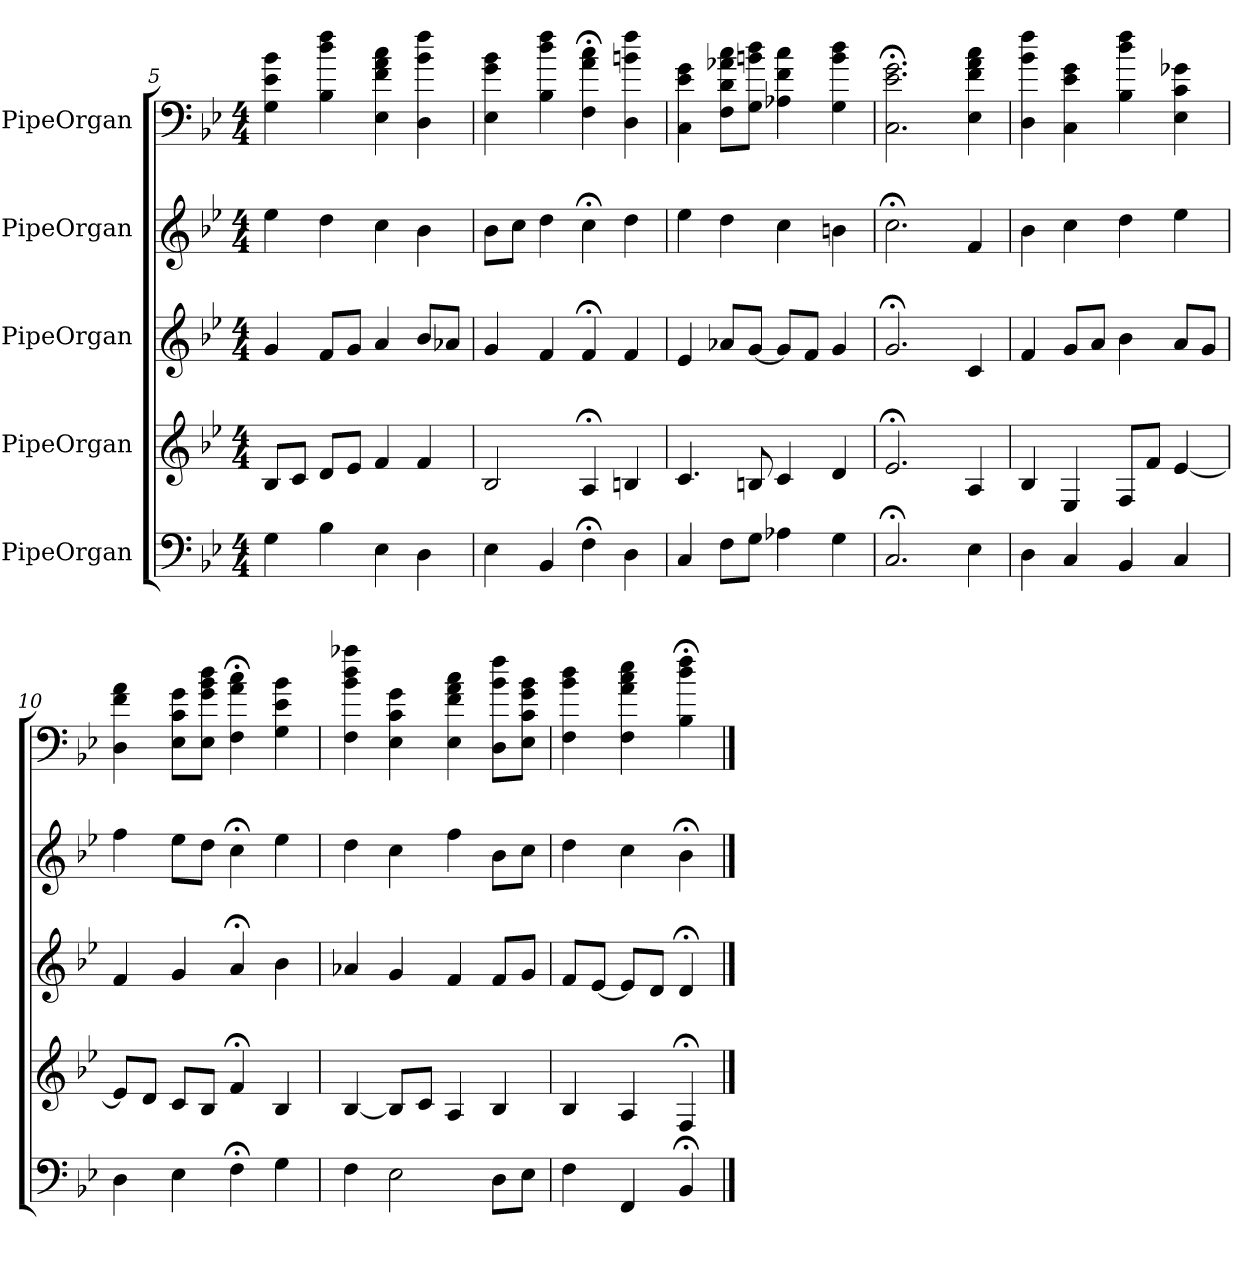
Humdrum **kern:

**kern	**kern	**kern	**kern	**kern
*part5	*part4	*part3	*part2	*part1
*staff5	*staff4	*staff3	*staff2	*staff1
*I"PipeOrgan	*I"PipeOrgan	*I"PipeOrgan	*I"PipeOrgan	*I"PipeOrgan
*k[b-e-]	*k[b-e-]	*k[b-e-]	*k[b-e-]	*k[b-e-]
*B-:	*B-:	*B-:	*B-:	*B-:
*M4/4	*M4/4	*M4/4	*M4/4	*M4/4
=5	=5	=5	=5	=5
4G	8B-L	4g	4ee-	4G 4e- 4b-
.	8cJ	.	.	.
4B-	8dL	8fL	4dd	4B- 4dd 4ff
.	8e-J	8gJ	.	.
4E-	4f	4a	4cc	4E- 4f 4a 4cc
4D	4f	8b-L	4b-	4D 4b- 4ff
.	.	8a-XJ	.	.
=6	=6	=6	=6	=6
4E-	2B-	4g	8b-L	4E- 4g 4b-
.	.	.	8ccJ	.
4BB-	.	4f	4dd	4B- 4dd 4ff
4F;<	4A;<	4f;<	4cc;<	4F;< 4a;< 4cc;<
4D	4Bn	4f	4dd	4D 4bn 4ff
=7	=7	=7	=7	=7
4C	4.c	4e-	4ee-	4C 4e- 4g
8FL	.	8a-XL	4dd	8F 8d 8a-X 8ccL
8GJ	8Bn	[8gJ	.	8G 8bn 8ddJ
4A-X	4c	8gL]	4cc	4A-X 4f 4cc
.	.	8fJ	.	.
4G	4d	4g	4bn	4G 4b 4dd
=8	=8	=8	=8	=8
2.C;<	2.e-;<	2.g;<	2.cc;<	2.C;< 2.e-;< 2.g;<
4E-	4A	4c	4f	4E- 4f 4a 4cc
=9	=9	=9	=9	=9
4D	4B-	4f	4b-	4D 4b- 4ff
4C	4E-	8gL	4cc	4C 4e- 4g
.	.	8aJ	.	.
4BB-	8FL	4b-	4dd	4B- 4dd 4ff
.	8fJ	.	.	.
4C	[4e-	8aL	4ee-	4E- 4c 4g-X
.	.	8gJ	.	.
=10	=10	=10	=10	=10
4D	8e-L]	4f	4ff	4D 4f 4a
.	8dJ	.	.	.
4E-	8cL	4g	8ee-L	8E- 8c 8gL
.	8B-J	.	8ddJ	8E- 8g 8b- 8ddJ
4F;<	4f;<	4a;<	4cc;<	4F;< 4a;< 4cc;<
4G	4B-	4b-	4ee-	4G 4e- 4b-
=11	=11	=11	=11	=11
4F	[4B-	4a-X	4dd	4F 4b- 4dd 4aa-X
2E-	8B-L]	4g	4cc	4E- 4c 4g
.	8cJ	.	.	.
.	4A	4f	4ff	4E- 4f 4a 4cc
8DL	4B-	8fL	8b-L	8D 8b- 8ffL
8E-J	.	8gJ	8ccJ	8E- 8c 8g 8b-J
=12	=12	=12	=12	=12
4F	4B-	8fL	4dd	4F 4b- 4dd
.	.	[8e-J	.	.
4FF	4A	8e-L]	4cc	4F 4a 4cc 4ee-
.	.	8dJ	.	.
4BB-;<	4F;<	4d;<	4b-;<	4B-;< 4dd;< 4ff;<
==	==	==	==	==
*-	*-	*-	*-	*-
